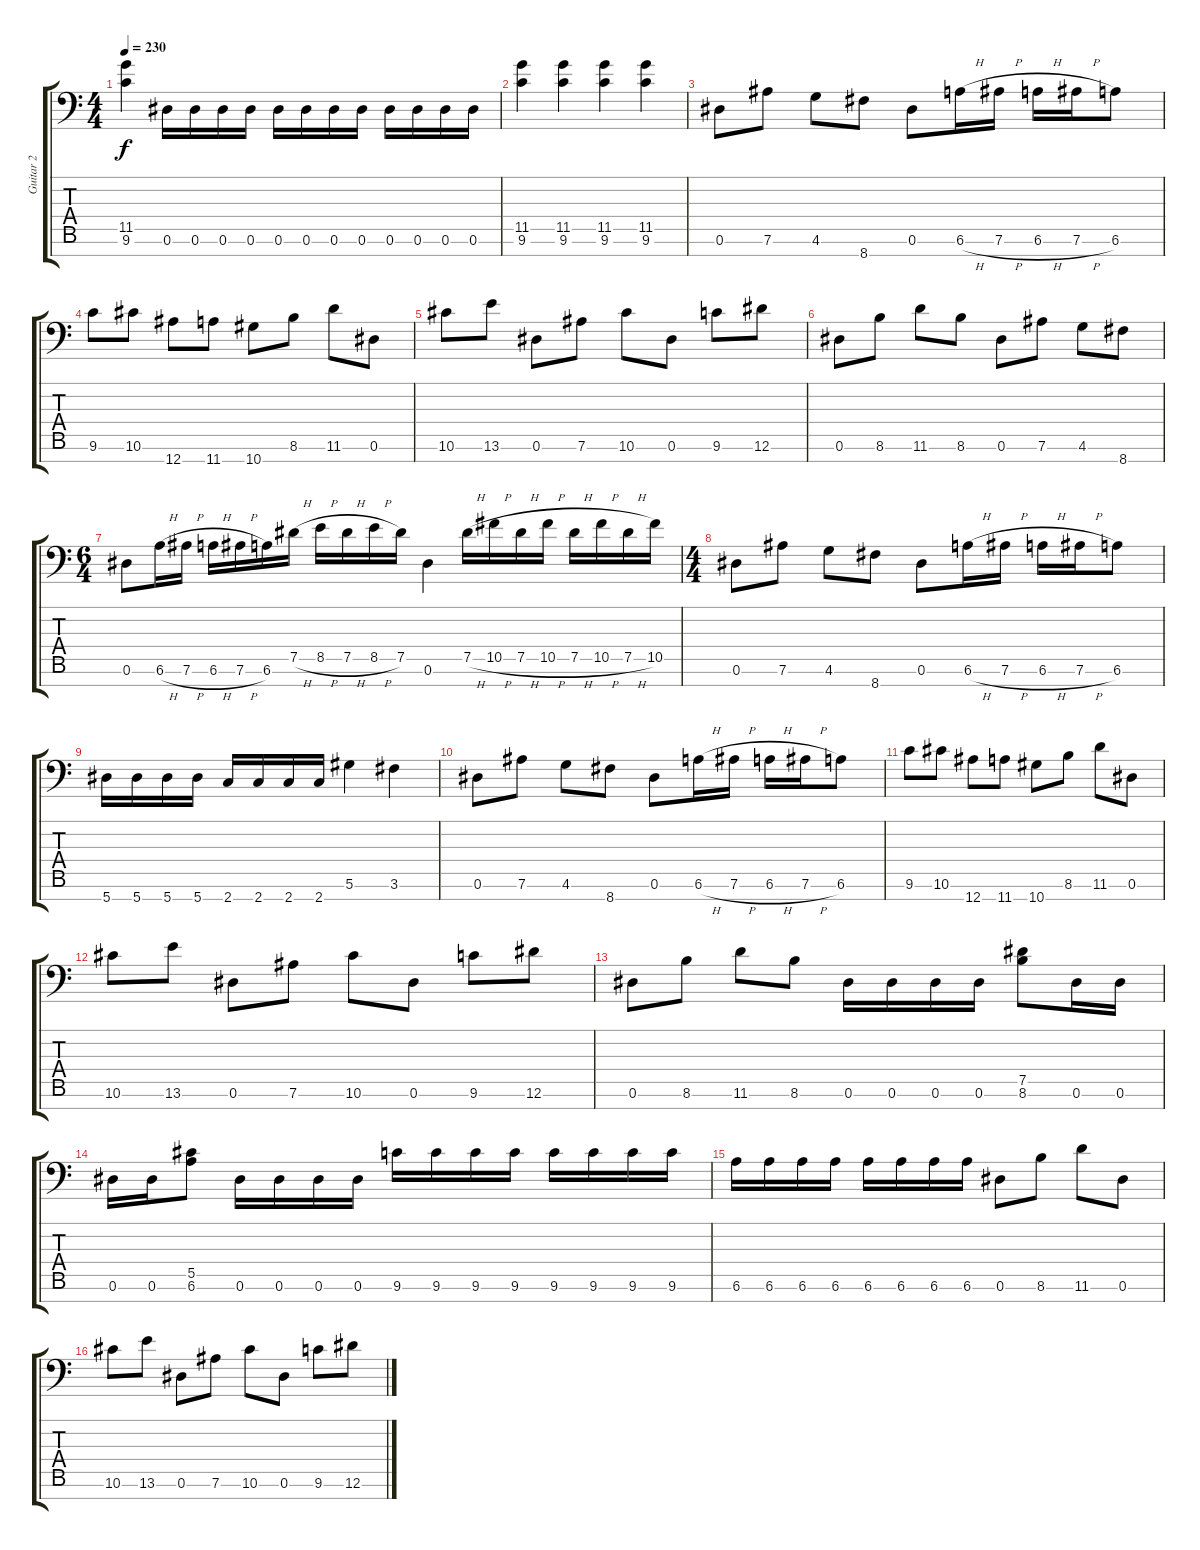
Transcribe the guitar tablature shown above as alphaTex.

\track ("Guitar 2" "Guitar 2") {instrument distortionguitar}
\staff {score tabs}
\tuning (Eb4 Bb3 Gb3 Db3 Ab2 Eb2 Bb1) {hide}
\ts (4 4)
\tempo 230
\clef f4
\ks c
(11.5 9.6).4{dy f instrument distortionguitar} 0.6.16 0.6.16 0.6.16 0.6.16 0.6.16 0.6.16 0.6.16 0.6.16 0.6.16 0.6.16 0.6.16 0.6.16 |
(11.5 9.6).4 (11.5 9.6).4 (11.5 9.6).4 (11.5 9.6).4 |
0.6.8 7.6.8 4.6.8 8.7.8 0.6.8 6.6{h}.16 7.6{h}.16 6.6{h}.16 7.6{h}.16 6.6.8 |
9.6.8 10.6.8 12.7.8 11.7.8 10.7.8 8.6.8 11.6.8 0.6.8 |
10.6.8 13.6.8 0.6.8 7.6.8 10.6.8 0.6.8 9.6.8 12.6.8 |
0.6.8 8.6.8 11.6.8 8.6.8 0.6.8 7.6.8 4.6.8 8.7.8 |
\ts (6 4)
0.6.8 6.6{h}.16 7.6{h}.16 6.6{h}.16 7.6{h}.16 6.6.16 7.5{h}.16 8.5{h}.16 7.5{h}.16 8.5{h}.16 7.5.16 0.6.4 7.5{h}.16 10.5{h}.16 7.5{h}.16 10.5{h}.16 7.5{h}.16 10.5{h}.16 7.5{h}.16 10.5.16 |
\ts (4 4)
0.6.8 7.6.8 4.6.8 8.7.8 0.6.8 6.6{h}.16 7.6{h}.16 6.6{h}.16 7.6{h}.16 6.6.8 |
5.7.16 5.7.16 5.7.16 5.7.16 2.7.16 2.7.16 2.7.16 2.7.16 5.6.4 3.6.4 |
0.6.8 7.6.8 4.6.8 8.7.8 0.6.8 6.6{h}.16 7.6{h}.16 6.6{h}.16 7.6{h}.16 6.6.8 |
9.6.8 10.6.8 12.7.8 11.7.8 10.7.8 8.6.8 11.6.8 0.6.8 |
10.6.8 13.6.8 0.6.8 7.6.8 10.6.8 0.6.8 9.6.8 12.6.8 |
0.6.8 8.6.8 11.6.8 8.6.8 0.6.16 0.6.16 0.6.16 0.6.16 (7.5 8.6).8 0.6.16 0.6.16 |
0.6.16 0.6.16 (5.5 6.6).8 0.6.16 0.6.16 0.6.16 0.6.16 9.6.16 9.6.16 9.6.16 9.6.16 9.6.16 9.6.16 9.6.16 9.6.16 |
6.6.16 6.6.16 6.6.16 6.6.16 6.6.16 6.6.16 6.6.16 6.6.16 0.6.8 8.6.8 11.6.8 0.6.8 |
10.6.8 13.6.8 0.6.8 7.6.8 10.6.8 0.6.8 9.6.8 12.6.8
